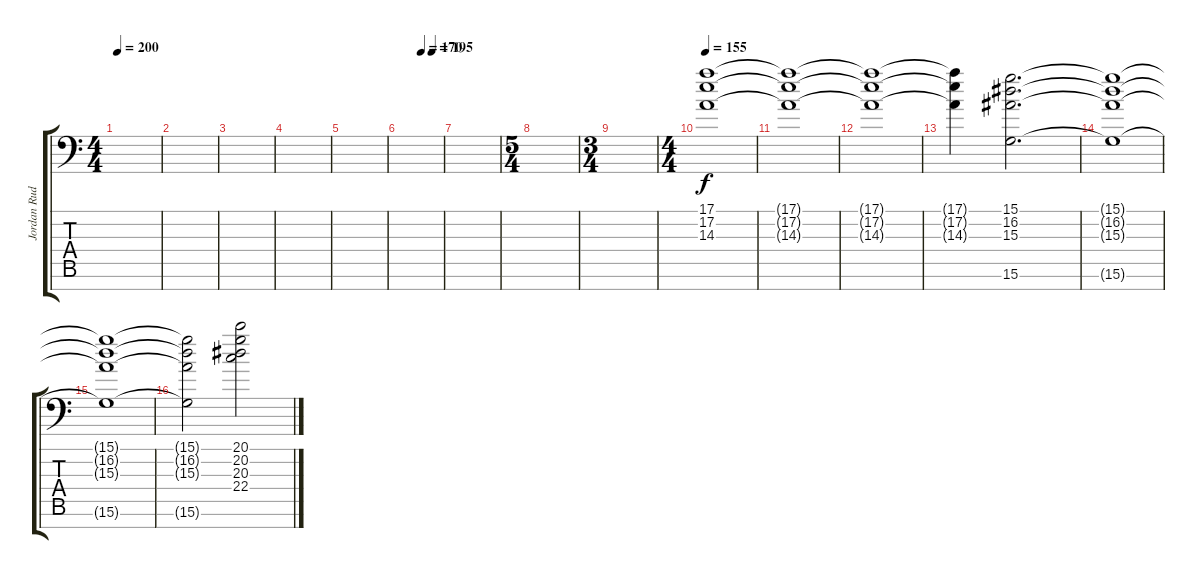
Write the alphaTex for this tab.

\track ("Jordan Rudess chords 2" "Jordan Rud") {instrument pad4choir}
\staff {score tabs}
\tuning (E4 B3 G3 D3 A2 E2 C-1) {hide}
\ts (4 4)
\tempo 200
\clef f4
\ks c
|
|
|
|
|
\tempo (164 0.5)
\tempo (195 0.75)
\tempo (170 0.5)
|
|
\ts (5 4)
|
\ts (3 4)
|
\ts (4 4)
\tempo 155
(17.1 17.2 14.3).1{volume 8 instrument pad4choir} |
(17.1{t} 17.2{t} 14.3{t}).1 |
(17.1{t} 17.2{t} 14.3{t}).1 |
(17.1{t} 17.2{t} 14.3{t}).4 (15.1 16.2 15.3 15.6).2{d} |
(15.1{t} 16.2{t} 15.3{t} 15.6{t}).1 |
(15.1{t} 16.2{t} 15.3{t} 15.6{t}).1 |
(15.1{t} 16.2{t} 15.3{t} 15.6{t}).2 (20.1 20.2 20.3 22.4).2
